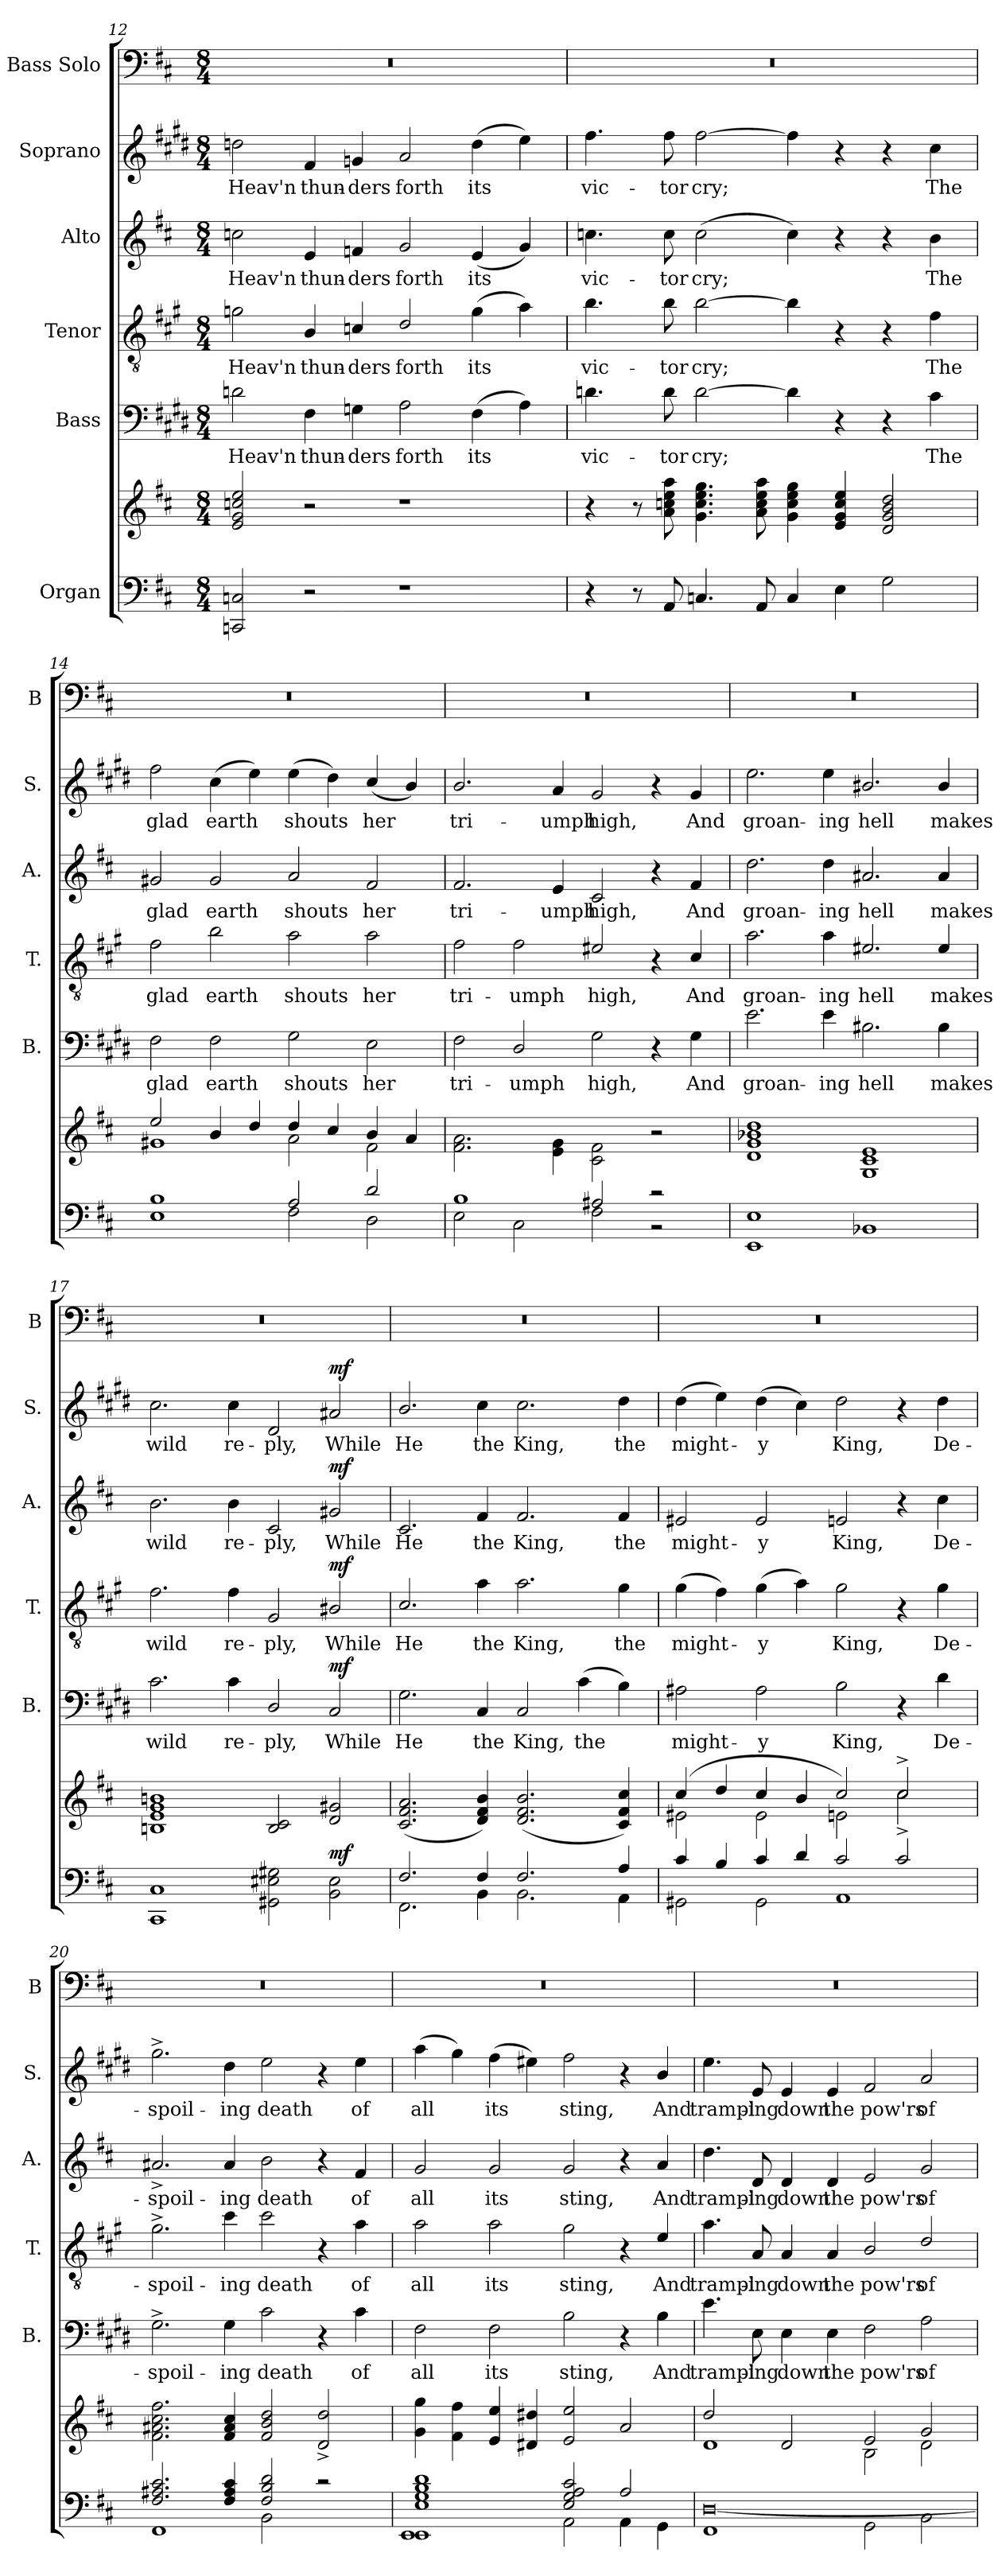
**kern	**kern	**dynam	**kern	**text	**dynam	**kern	**text	**dynam	**kern	**text	**dynam	**kern	**text	**dynam	**kern
*part6	*part6	*part6	*part5	*part5	*part5	*part4	*part4	*part4	*part3	*part3	*part3	*part2	*part2	*part2	*part1
*staff7	*staff6	*staff6/7	*staff5	*staff5	*staff5	*staff4	*staff4	*staff4	*staff3	*staff3	*staff3	*staff2	*staff2	*staff2	*staff1
*I"Organ	*	*	*I"Bass	*	*	*I"Tenor	*	*	*I"Alto	*	*	*I"Soprano	*	*	*I"Bass Solo
*	*	*	*I'B.	*	*	*I'T.	*	*	*I'A.	*	*	*I'S.	*	*	*I'B
!!LO:PB:g=z
*clefF4	*clefG2	*	*clefF4	*	*	*clefGv2	*	*	*clefG2	*	*	*clefG2	*	*	*clefF4
*	*	*	*ITrd1c2	*	*	*ITrd4c7	*	*	*	*	*	*ITrd1c2	*	*	*
*k[f#c#]	*k[f#c#]	*	*k[f#c#]	*	*	*k[f#c#]	*	*	*k[f#c#]	*	*	*k[f#c#]	*	*	*k[f#c#]
*D:	*D:	*	*D:	*	*	*D:	*	*	*D:	*	*	*D:	*	*	*D:
*M8/4	*M8/4	*	*M8/4	*	*	*M8/4	*	*	*M8/4	*	*	*M8/4	*	*	*M8/4
=12	=12	=12	=12	=12	=12	=12	=12	=12	=12	=12	=12	=12	=12	=12	=12
2CCn/ 2Cn/	2e/ 2g/ 2ccn/ 2ee/	.	2cn\	Heav'n	.	2cn\	Heav'n	.	2ccn\	Heav'n	.	2ccn\	Heav'n	.	0r
2r	2r	.	4E\	thun-	.	4E/	thun-	.	4e/	thun-	.	4e/	thun-	.	.
.	.	.	4Fn\	-ders	.	4Fn/	-ders	.	4fn/	-ders	.	4fn/	-ders	.	.
1r	1r	.	2G\	forth	.	2G/	forth	.	2g/	forth	.	2g/	forth	.	.
.	.	.	(>4E\	its	.	(>4c\	its	.	(<4e/	its	.	(>4cc\	its	.	.
.	.	.	4G\)	.	.	4d\)	.	.	4g/)	.	.	4dd\)	.	.	.
=13	=13	=13	=13	=13	=13	=13	=13	=13	=13	=13	=13	=13	=13	=13	=13
4r	4r	.	4.cn\	vic-	.	4.e\	vic-	.	4.ccn\	vic-	.	4.ee\	vic-	.	0r
8r	8r	.	.	.	.	.	.	.	.	.	.	.	.	.	.
8AA/	8a\ 8ccn\ 8ee\ 8aa\	.	8c\	-tor	.	8e\	-tor	.	8cc\	-tor	.	8ee\	-tor	.	.
4.Cn/	4.g\ 4.cc\ 4.ee\ 4.gg\	.	[>2c\	cry;	.	[>2e\	cry;	.	(>2cc\	cry;	.	[>2ee\	cry;	.	.
8AA/	8a\ 8cc\ 8ee\ 8aa\	.	.	.	.	.	.	.	.	.	.	.	.	.	.
4C/	4g\ 4cc\ 4ee\ 4gg\	.	4c\]	.	.	4e\]	.	.	4cc\)	.	.	4ee\]	.	.	.
4E\	4e/ 4g/ 4cc/ 4ee/	.	4r	.	.	4r	.	.	4r	.	.	4r	.	.	.
2G\	2d/ 2g/ 2b/ 2dd/	.	4r	.	.	4r	.	.	4r	.	.	4r	.	.	.
.	.	.	4B\	The	.	4B\	The	.	4b\	The	.	4b\	The	.	.
=14	=14	=14	=14	=14	=14	=14	=14	=14	=14	=14	=14	=14	=14	=14	=14
*^	*^	*	*	*	*	*	*	*	*	*	*	*	*	*	*
1E 1B	1ryy	2ee/	1g#X	.	2E\	glad	.	2B\	glad	.	2g#X/	glad	.	2ee\	glad	.	0r
.	.	4b/	.	.	2E\	earth	.	2e\	earth	.	2g#/	earth	.	(4b\	earth	.	.
.	.	4dd/	.	.	.	.	.	.	.	.	.	.	.	4dd\)	.	.	.
2A/	2F#\	4dd/	2a\	.	2F#\	shouts	.	2d\	shouts	.	2a/	shouts	.	(4dd\	shouts	.	.
.	.	4cc#/	.	.	.	.	.	.	.	.	.	.	.	4cc#\)	.	.	.
2d/	2D\	4b/	2f#\	.	2D\	her	.	2d\	her	.	2f#/	her	.	(<4b/	her	.	.
.	.	4a/	.	.	.	.	.	.	.	.	.	.	.	4a/)	.	.	.
*	*	*v	*v	*	*	*	*	*	*	*	*	*	*	*	*	*	*
!!LO:LB:g=z
=15	=15	=15	=15	=15	=15	=15	=15	=15	=15	=15	=15	=15	=15	=15	=15	=15
1B	2E\	2.f#\ 2.a\	.	2E\	tri-	.	2B\	tri-	.	2.f#/	tri-	.	2.a/	tri-	.	0r
.	2C#\	.	.	2C#/	-umph	.	2B\	-umph	.	.	.	.	.	.	.	.
.	.	4e\ 4g\	.	.	.	.	.	.	.	4e/	-umph	.	4g/	-umph	.	.
2A#X/	2F#\	2c#\ 2f#\	.	2F#\	high,	.	2A#X/	high,	.	2c#/	high,	.	2f#/	high,	.	.
2rc	2r	2r	.	4r	.	.	4r	.	.	4r	.	.	4r	.	.	.
.	.	.	.	4F#\	And	.	4F#/	And	.	4f#/	And	.	4f#/	And	.	.
*v	*v	*	*	*	*	*	*	*	*	*	*	*	*	*	*	*
=16	=16	=16	=16	=16	=16	=16	=16	=16	=16	=16	=16	=16	=16	=16	=16
1EE 1E	1d 1g 1b-X 1dd	.	2.d\	groan-	.	2.d\	groan-	.	2.dd\	groan-	.	2.dd\	groan-	.	0r
.	.	.	4d\	-ing	.	4d\	-ing	.	4dd\	-ing	.	4dd\	-ing	.	.
1BB-X	1G 1c# 1e	.	2.A#X\	hell	.	2.A#X/	hell	.	2.a#X/	hell	.	2.a#X/	hell	.	.
.	.	.	4A#\	makes	.	4A#/	makes	.	4a#/	makes	.	4a#/	makes	.	.
=17	=17	=17	=17	=17	=17	=17	=17	=17	=17	=17	=17	=17	=17	=17	=17
1CC# 1C#	1Bn 1e 1g 1bn	.	2.B\	wild	.	2.B\	wild	.	2.b\	wild	.	2.b\	wild	.	0r
.	.	.	4B\	re-	.	4B\	re-	.	4b\	re-	.	4b\	re-	.	.
2GG#X\ 2E#X\ 2G#X\	2B/ 2c#/	.	2C#/	-ply,	.	2C#/	-ply,	.	2c#/	-ply,	.	2c#/	-ply,	.	.
!	!	!LO:DY:a=2	!	!	!LO:DY:a	!	!	!LO:DY:a	!	!	!LO:DY:a	!	!	!LO:DY:a	!
2BB\ 2E#\	2d/ 2g#X/	mf	2BB/	While	mf	2E#X/	While	mf	2g#X/	While	mf	2g#X/	While	mf	.
=18	=18	=18	=18	=18	=18	=18	=18	=18	=18	=18	=18	=18	=18	=18	=18
*^	*	*	*	*	*	*	*	*	*	*	*	*	*	*	*
2.F#/	2.FF#\	(>2.c#/ 2.f#/ 2.a/	.	2.F#\	He	.	2.F#/	He	.	2.c#/	He	.	2.a/	He	.	0r
4F#/	4BB\	4d/ 4f#/ 4b/)	.	4BB/	the	.	4d\	the	.	4f#/	the	.	4b\	the	.	.
2.F#/	2.BB\	(>2.d/ 2.f#/ 2.b/	.	2BB/	King,	.	2.d\	King,	.	2.f#/	King,	.	2.b\	King,	.	.
.	.	.	.	(>4B\	the	.	.	.	.	.	.	.	.	.	.	.
4A/	4AA\	4c#/ 4f#/ 4cc#/)	.	4A\)	.	.	4c#\	the	.	4f#/	the	.	4cc#\	the	.	.
!!LO:PB:g=z
=19	=19	=19	=19	=19	=19	=19	=19	=19	=19	=19	=19	=19	=19	=19	=19	=19
*	*	*^	*	*	*	*	*	*	*	*	*	*	*	*	*	*
4c#/	2GG#X\	(4cc#/	2e#X\	.	2G#X\	might-	.	(>4c#\	might-	.	2e#X/	might-	.	(>4cc#\	might-	.	0r
4B/	.	4dd/	.	.	.	.	.	4B\)	.	.	.	.	.	4dd\)	.	.	.
4c#/	2GG#\	4cc#/	2e#\	.	2G#\	-y	.	(>4c#\	-y	.	2e#/	-y	.	(>4cc#\	-y	.	.
4d/	.	4b/	.	.	.	.	.	4d\)	.	.	.	.	.	4b\)	.	.	.
2c#/	1AA	2cc#/)	2en\	.	2A\	King,	.	2c#\	King,	.	2en/	King,	.	2cc#\	King,	.	.
2c#^>/	.	2cc#^>/	2cc#\	.	4r	.	.	4r	.	.	4r	.	.	4r	.	.	.
.	.	.	.	.	4c#\	De-	.	4c#\	De-	.	4cc#\	De-	.	4cc#\	De-	.	.
*	*	*v	*v	*	*	*	*	*	*	*	*	*	*	*	*	*	*
=20	=20	=20	=20	=20	=20	=20	=20	=20	=20	=20	=20	=20	=20	=20	=20	=20
2.F#/ 2.A#X/ 2.c#/	1FF#	2.f#\ 2.a#X\ 2.cc#\ 2.ff#\	.	2.F#^>\	-spoil-	.	2.c#^>\	-spoil-	.	2.a#X^>/	-spoil-	.	2.ff#^>\	-spoil-	.	0r
4F#/ 4A#/ 4c#/	.	4f#/ 4a#/ 4cc#/	.	4F#\	-ing	.	4f#\	-ing	.	4a#/	-ing	.	4cc#\	-ing	.	.
2F#/ 2B/ 2d/	2BB\	2f#/ 2b/ 2dd/	.	2B\	death	.	2f#\	death	.	2b\	death	.	2dd\	death	.	.
2rc	2ryy	2d/^> 2dd/^>	.	4r	.	.	4r	.	.	4r	.	.	4r	.	.	.
.	.	.	.	4B\	of	.	4d\	of	.	4f#/	of	.	4dd\	of	.	.
=21	=21	=21	=21	=21	=21	=21	=21	=21	=21	=21	=21	=21	=21	=21	=21	=21
1EE 1E 1G 1B 1d	1EE	4g\ 4gg\	.	2E\	all	.	2d\	all	.	2g/	all	.	(>4gg\	all	.	0r
.	.	4f#\ 4ff#\	.	.	.	.	.	.	.	.	.	.	4ff#\)	.	.	.
.	.	4e/ 4ee/	.	2E\	its	.	2d\	its	.	2g/	its	.	(4ee\	its	.	.
.	.	4d#X/ 4dd#X/	.	.	.	.	.	.	.	.	.	.	4dd#X\)	.	.	.
2E/ 2G/ 2A/ 2c#/	2AA\	2e/ 2ee/	.	2A\	sting,	.	2c#\	sting,	.	2g/	sting,	.	2ee\	sting,	.	.
2A/	4AA\	2a/	.	4r	.	.	4r	.	.	4r	.	.	4r	.	.	.
.	4GG\	.	.	4A\	And	.	4A/	And	.	4a/	And	.	4a/	And	.	.
!!LO:LB:g=z
=22	=22	=22	=22	=22	=22	=22	=22	=22	=22	=22	=22	=22	=22	=22	=22	=22
*	*	*^	*	*	*	*	*	*	*	*	*	*	*	*	*	*
1FF#	[>0D	2dd/	1d	.	4.d\	trampl-	.	4.d\	trampl-	.	4.dd\	trampl-	.	4.dd\	trampl-	.	0r
.	.	.	.	.	8D\	-ing	.	8D/	-ing	.	8d/	-ing	.	8d/	-ing	.	.
.	.	2d/	.	.	4D\	down	.	4D/	down	.	4d/	down	.	4d/	down	.	.
.	.	.	.	.	4D\	the	.	4D/	the	.	4d/	the	.	4d/	the	.	.
2GG\	.	2e/	2B\	.	2E\	pow'rs	.	2E/	pow'rs	.	2e/	pow'rs	.	2e/	pow'rs	.	.
2BB\	.	2g/	2d\	.	2G\	of	.	2G/	of	.	2g/	of	.	2g/	of	.	.
*v	*v	*	*	*	*	*	*	*	*	*	*	*	*	*	*	*	*
*	*v	*v	*	*	*	*	*	*	*	*	*	*	*	*	*	*
=	=	=	=	=	=	=	=	=	=	=	=	=	=	=	=
*-	*-	*-	*-	*-	*-	*-	*-	*-	*-	*-	*-	*-	*-	*-	*-
